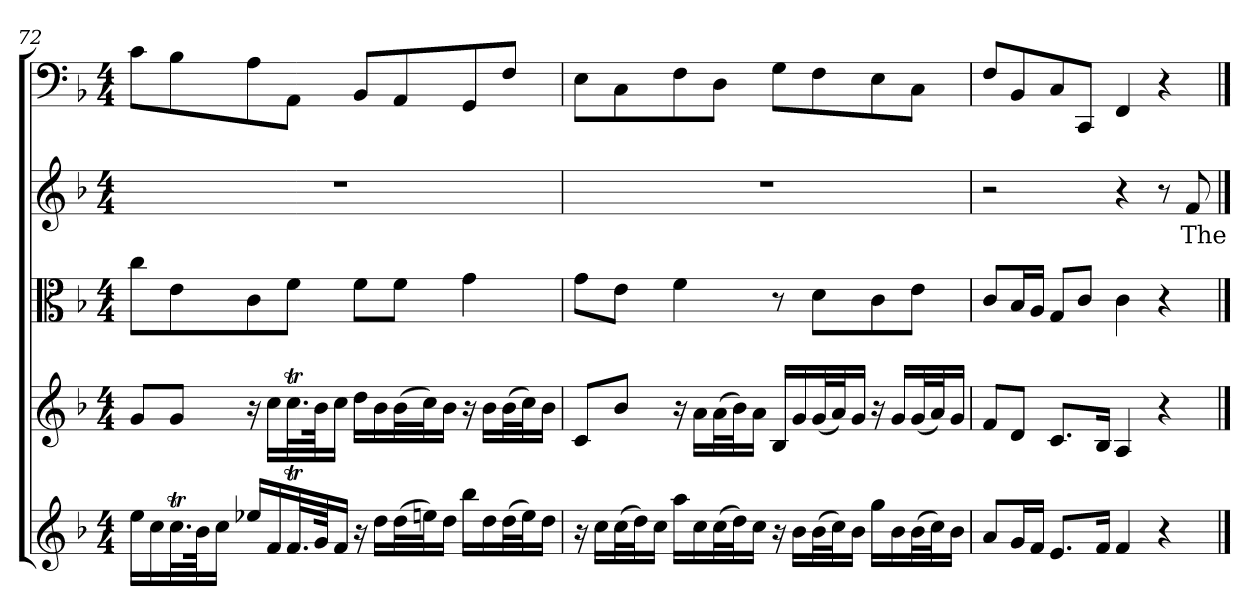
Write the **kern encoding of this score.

**kern	**kern	**kern	**kern	**text	**kern
*part5	*part4	*part3	*part2	*part2	*part1
*staff5	*staff4	*staff3	*staff2	*staff2	*staff1
*clefG2	*clefG2	*clefC3	*clefG2	*	*clefF4
*k[b-]	*k[b-]	*k[b-]	*k[b-]	*	*k[b-]
*F:	*F:	*F:	*F:	*	*F:
*M4/4	*M4/4	*M4/4	*M4/4	*	*M4/4
=72	=72	=72	=72	=72	=72
16ee\LL	8g/L	8cc\L	1r	.	8c\L
16cc\	.	.	.	.	.
32.ccT\L	8g/J	8e\	.	.	8B-\
64b-\JK	.	.	.	.	.
16cc\JJ	.	.	.	.	.
16ee-X/LL	16r	8c\	.	.	8A\
16f/	16cc\LL	.	.	.	.
32.fT/L	32.ccT\L	8f\J	.	.	8AA\J
64g/JK	64b-\JK	.	.	.	.
16f/JJ	16cc\JJ	.	.	.	.
16r	16dd\LL	8f\L	.	.	8BB-/L
16dd\LL	16b-\	.	.	.	.
(32dd\L	(32b-\L	8f\J	.	.	8AA/
32een\J)	32cc\J)	.	.	.	.
16dd\JJ	16b-\JJ	.	.	.	.
16bb-\LL	16r	4g\	.	.	8GG/
16dd\	16b-\LL	.	.	.	.
(32dd\L	(32b-\L	.	.	.	8F/J
32ee\J)	32cc\J)	.	.	.	.
16dd\JJ	16b-\JJ	.	.	.	.
=73	=73	=73	=73	=73	=73
16r	8c/L	8g\L	1r	.	8E\L
16cc\LL	.	.	.	.	.
(32cc\L	8b-/J	8e\J	.	.	8C\
32dd\J)	.	.	.	.	.
16cc\JJ	.	.	.	.	.
16aa\LL	16r	4f\	.	.	8F\
16cc\	16a\LL	.	.	.	.
(32cc\L	(32a\L	.	.	.	8D\J
32dd\J)	32b-\J)	.	.	.	.
16cc\JJ	16a\JJ	.	.	.	.
16r	16B-/LL	8r	.	.	8G\L
16b-\LL	16g/	.	.	.	.
(32b-\L	(32g/L	8d\L	.	.	8F\
32cc\J)	32a/J)	.	.	.	.
16b-\JJ	16g/JJ	.	.	.	.
16gg\LL	16r	8c\	.	.	8E\
16b-\	16g/LL	.	.	.	.
(32b-\L	(32g/L	8e\J	.	.	8C\J
32cc\J)	32a/J)	.	.	.	.
16b-\JJ	16g/JJ	.	.	.	.
=74	=74	=74	=74	=74	=74
8a/L	8f/L	8c/L	2r	.	8F/L
16g/L	8d/J	16B-/L	.	.	8BB-/
16f/JJ	.	16A/JJ	.	.	.
8.e/L	8.c/L	8G/L	.	.	8C/
.	.	8c/J	.	.	8CC/J
16f/Jk	16B-/Jk	.	.	.	.
4f/	4A/	4c\	4r	.	4FF/
4r	4r	4r	8r	.	4r
.	.	.	8f/	The	.
==	==	==	==	==	==
*-	*-	*-	*-	*-	*-
